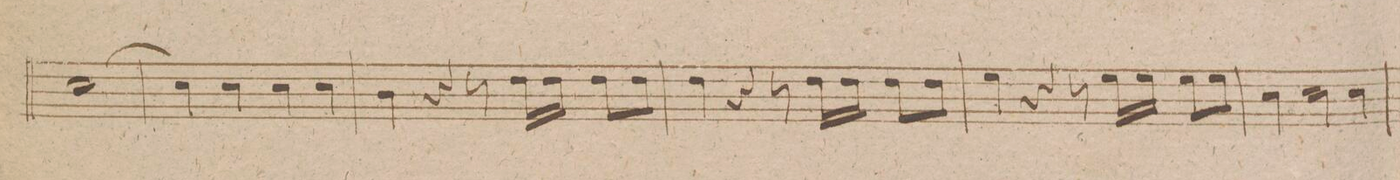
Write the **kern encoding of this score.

**kern	**dynam
*I"Clarinetto 1mo in. A.	*
*clefG2	*
*k[f#c#g#d#]	*
*met(c)	*
*M4/4	*
[1a\	.
=13	=13
4a\]	.
4a\	.
4a\	.
4a\	.
=14	=14
4g#\	.
4r	.
8r	.
16b\LL	.
16b\JJ	.
8b\L	.
8b\J	.
=15	=15
4b\	.
4r	.
8r	.
16b\LL	.
16b\JJ	.
8b\L	.
8b\J	.
=16	=16
4cc#\	.
4r	.
8r	.
16cc#\LL	.
16cc#\JJ	.
8cc#\L	.
8cc#\J	.
=17	=17
4a\	.
2a\	.
4a\	.
=18	=18
*-	*-
